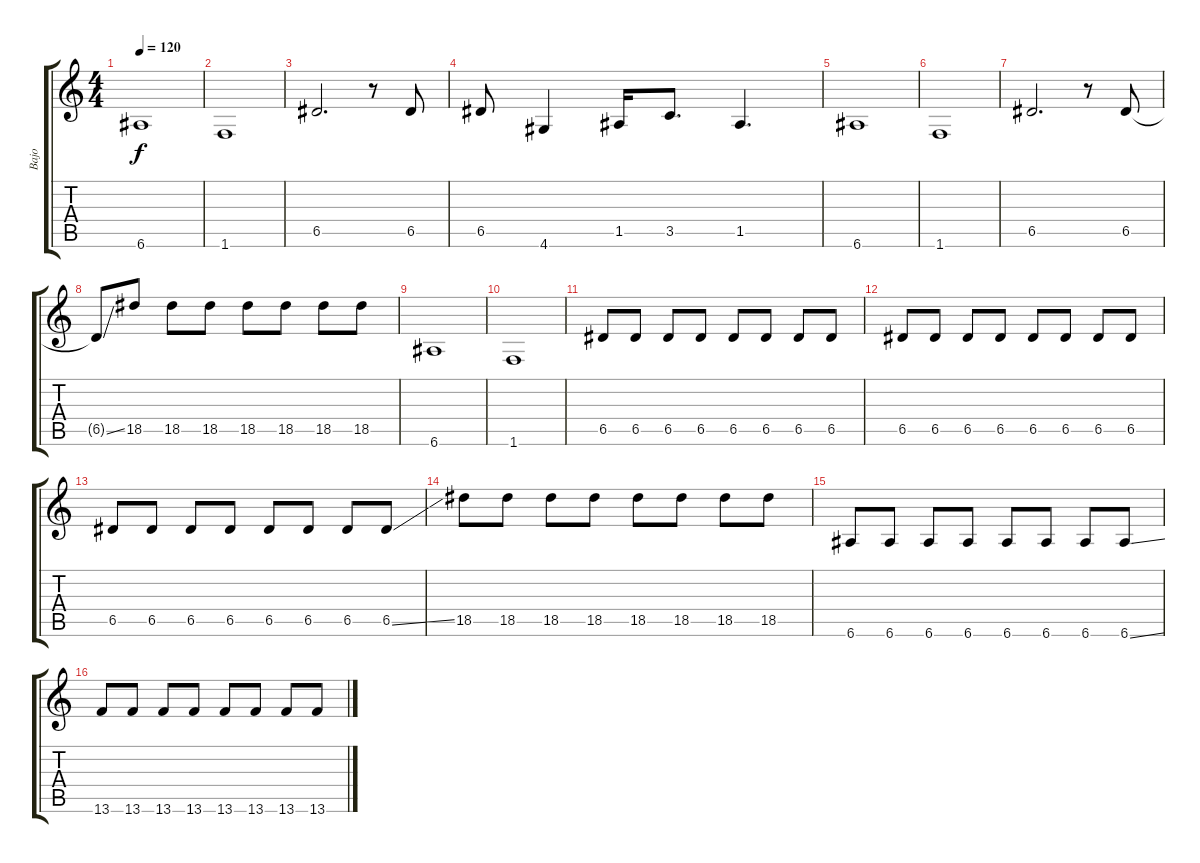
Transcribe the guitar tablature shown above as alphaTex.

\track ("Bajo" "Bajo") {instrument electricbassfinger}
\staff {score tabs}
\tuning (E4 B3 G3 D3 A2 E2) {hide}
\ts (4 4)
\tempo 120
\clef g2
\ks c
6.6.1{dy f} |
1.6.1 |
6.5.2{d} r.8 6.5.8 |
6.5.8 4.6.4 1.5.16 3.5.8{d} 1.5.4{d} |
6.6.1 |
1.6.1 |
6.5.2{d} r.8 6.5.8 |
6.5{ss t}.8 18.5.8 18.5.8 18.5.8 18.5.8 18.5.8 18.5.8 18.5.8 |
6.6.1 |
1.6.1 |
6.5.8 6.5.8 6.5.8 6.5.8 6.5.8 6.5.8 6.5.8 6.5.8 |
6.5.8 6.5.8 6.5.8 6.5.8 6.5.8 6.5.8 6.5.8 6.5.8 |
6.5.8 6.5.8 6.5.8 6.5.8 6.5.8 6.5.8 6.5.8 6.5{ss}.8 |
18.5.8 18.5.8 18.5.8 18.5.8 18.5.8 18.5.8 18.5.8 18.5.8 |
6.6.8 6.6.8 6.6.8 6.6.8 6.6.8 6.6.8 6.6.8 6.6{ss}.8 |
13.6.8 13.6.8 13.6.8 13.6.8 13.6.8 13.6.8 13.6.8 13.6{ss}.8
